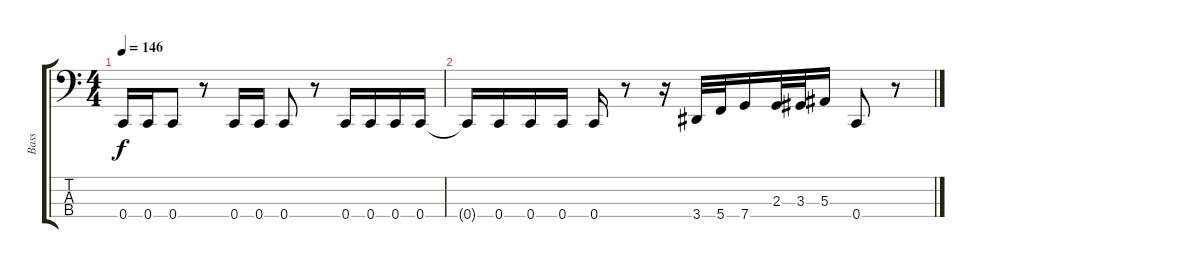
\track ("Bass" "Bass") {instrument electricbasspick}
\staff {score tabs}
\tuning (Eb2 Bb1 F1 C1) {hide}
\ts (4 4)
\tempo 146
\clef f4
\ks c
0.4.16{dy f} 0.4.16 0.4.8 r.8 0.4.16 0.4.16 0.4.8 r.8 0.4.16 0.4.16 0.4.16 0.4.16 |
0.4{t}.16 0.4.16 0.4.16 0.4.16 0.4.16 r.8 r.16 3.4.32 5.4.32 7.4.16 2.3.32 3.3.32 5.3.16 0.4.8 r.8
